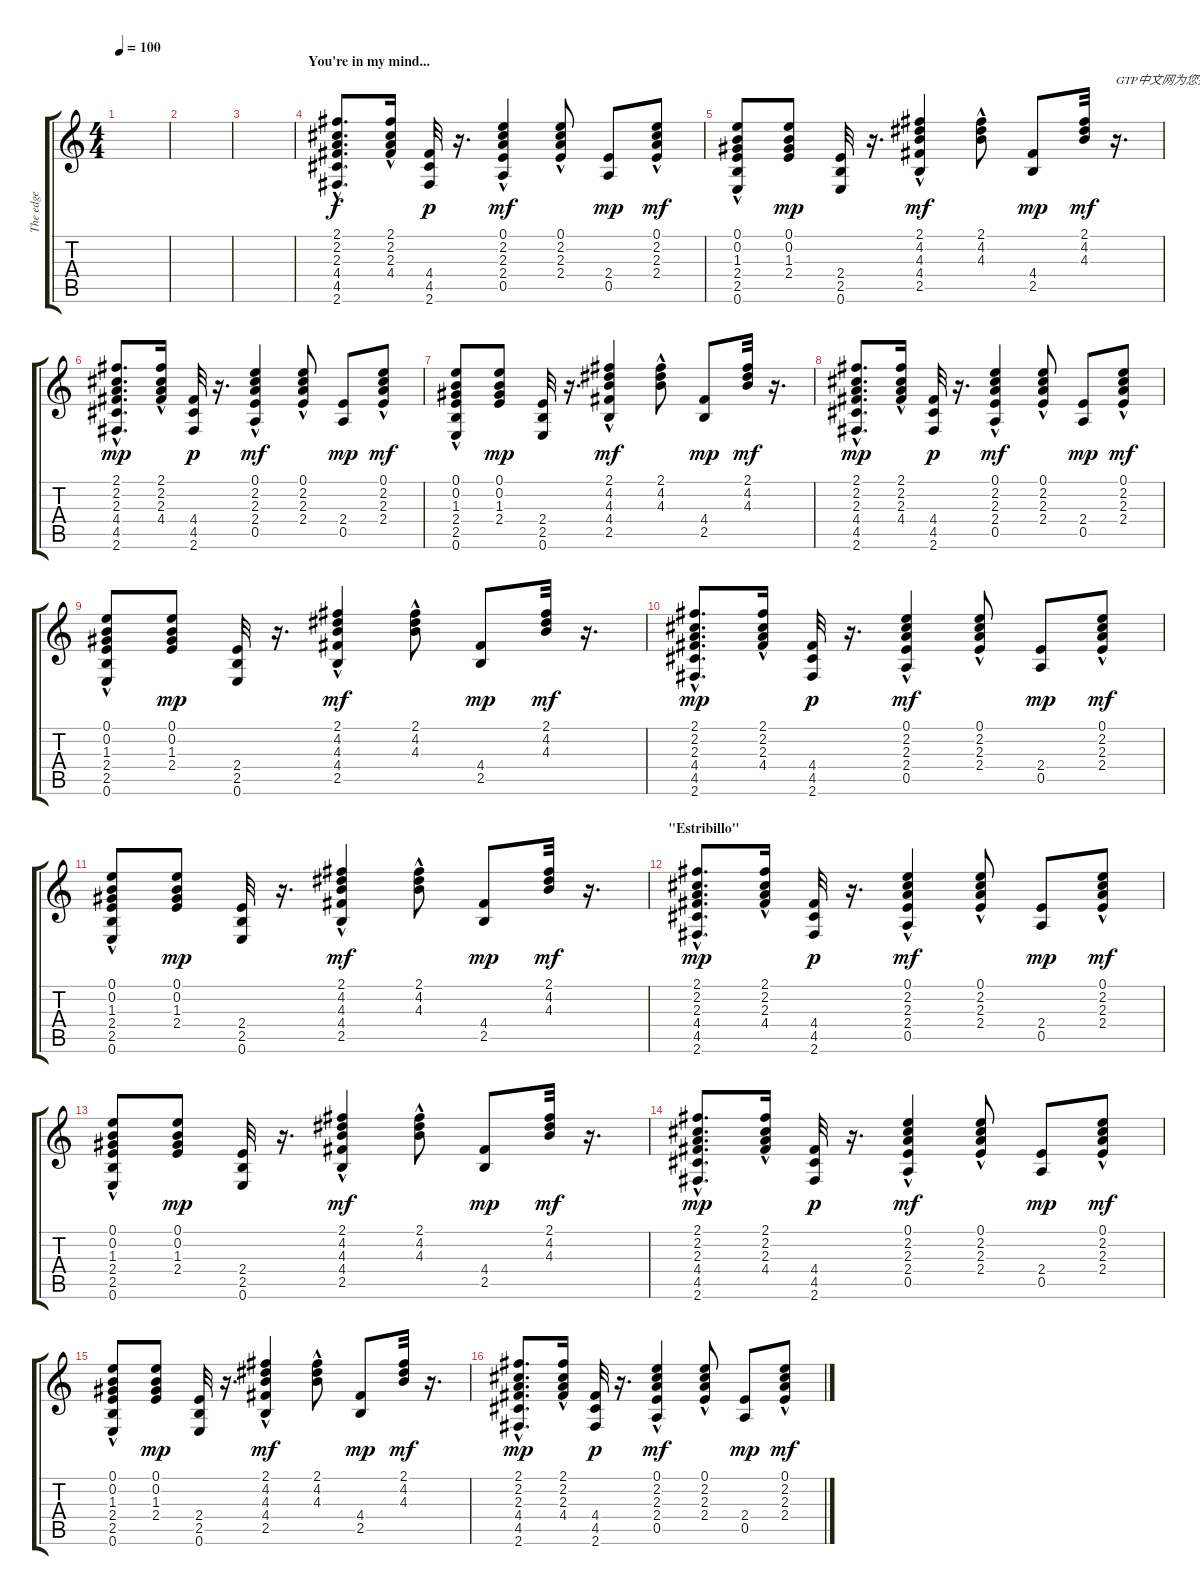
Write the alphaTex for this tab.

\track ("The edge" "The edge") {instrument distortionguitar}
\staff {score tabs}
\tuning (E4 B3 G3 D3 A2 E2) {hide}
\ts (4 4)
\tempo 100
\clef g2
\ks c
|
|
|
\section ("" "You're in my mind...")
(2.1 2.2 2.3 4.4{hac} 4.5{hac} 2.6{hac}).8{d} (2.1{hac} 2.2 2.3 4.4).16 (4.4 4.5 2.6).32{dy p} r.16{d} (0.1{hac} 2.2{hac} 2.3{hac} 2.4 0.5).4{dy mf} (0.1{hac} 2.2{hac} 2.3{hac} 2.4{hac}).8 (2.4 0.5).8{dy mp} (0.1{hac} 2.2 2.3{hac} 2.4{hac}).8{dy mf} |
(0.1 0.2 1.3 2.4{hac} 2.5{hac} 0.6).8 (0.1 0.2 1.3 2.4).8{dy mp} (2.4 2.5 0.6).32 r.16{d} (2.1{hac} 4.2{hac} 4.3{hac} 4.4 2.5).4{dy mf} (2.1{hac} 4.2{hac} 4.3{hac}).8 (4.4 2.5).8{dy mp} (2.1 4.2 4.3).32{dy mf} r.16{d txt "GTP中文网为您提供优秀的谱子"} |
(2.1 2.2 2.3 4.4{hac} 4.5{hac} 2.6{hac}).8{d dy mp} (2.1{hac} 2.2 2.3 4.4).16 (4.4 4.5 2.6).32{dy p} r.16{d} (0.1{hac} 2.2{hac} 2.3{hac} 2.4 0.5).4{dy mf} (0.1{hac} 2.2{hac} 2.3{hac} 2.4{hac}).8 (2.4 0.5).8{dy mp} (0.1{hac} 2.2 2.3{hac} 2.4{hac}).8{dy mf} |
(0.1 0.2 1.3 2.4{hac} 2.5{hac} 0.6).8 (0.1 0.2 1.3 2.4).8{dy mp} (2.4 2.5 0.6).32 r.16{d} (2.1{hac} 4.2{hac} 4.3{hac} 4.4 2.5).4{dy mf} (2.1{hac} 4.2{hac} 4.3{hac}).8 (4.4 2.5).8{dy mp} (2.1 4.2 4.3).32{dy mf} r.16{d} |
(2.1 2.2 2.3 4.4{hac} 4.5{hac} 2.6{hac}).8{d dy mp} (2.1{hac} 2.2 2.3 4.4).16 (4.4 4.5 2.6).32{dy p} r.16{d} (0.1{hac} 2.2{hac} 2.3{hac} 2.4 0.5).4{dy mf} (0.1{hac} 2.2{hac} 2.3{hac} 2.4{hac}).8 (2.4 0.5).8{dy mp} (0.1{hac} 2.2 2.3{hac} 2.4{hac}).8{dy mf} |
(0.1 0.2 1.3 2.4{hac} 2.5{hac} 0.6).8 (0.1 0.2 1.3 2.4).8{dy mp} (2.4 2.5 0.6).32 r.16{d} (2.1{hac} 4.2{hac} 4.3{hac} 4.4 2.5).4{dy mf} (2.1{hac} 4.2{hac} 4.3{hac}).8 (4.4 2.5).8{dy mp} (2.1 4.2 4.3).32{dy mf} r.16{d} |
(2.1 2.2 2.3 4.4{hac} 4.5{hac} 2.6{hac}).8{d dy mp} (2.1{hac} 2.2 2.3 4.4).16 (4.4 4.5 2.6).32{dy p} r.16{d} (0.1{hac} 2.2{hac} 2.3{hac} 2.4 0.5).4{dy mf} (0.1{hac} 2.2{hac} 2.3{hac} 2.4{hac}).8 (2.4 0.5).8{dy mp} (0.1{hac} 2.2 2.3{hac} 2.4{hac}).8{dy mf} |
(0.1 0.2 1.3 2.4{hac} 2.5{hac} 0.6).8 (0.1 0.2 1.3 2.4).8{dy mp} (2.4 2.5 0.6).32 r.16{d} (2.1{hac} 4.2{hac} 4.3{hac} 4.4 2.5).4{dy mf} (2.1{hac} 4.2{hac} 4.3{hac}).8 (4.4 2.5).8{dy mp} (2.1 4.2 4.3).32{dy mf} r.16{d} |
\section ("" "\"Estribillo\"")
(2.1 2.2 2.3 4.4{hac} 4.5{hac} 2.6{hac}).8{d dy mp} (2.1{hac} 2.2 2.3 4.4).16 (4.4 4.5 2.6).32{dy p} r.16{d} (0.1{hac} 2.2{hac} 2.3{hac} 2.4 0.5).4{dy mf} (0.1{hac} 2.2{hac} 2.3{hac} 2.4{hac}).8 (2.4 0.5).8{dy mp} (0.1{hac} 2.2 2.3{hac} 2.4{hac}).8{dy mf} |
(0.1 0.2 1.3 2.4{hac} 2.5{hac} 0.6).8 (0.1 0.2 1.3 2.4).8{dy mp} (2.4 2.5 0.6).32 r.16{d} (2.1{hac} 4.2{hac} 4.3{hac} 4.4 2.5).4{dy mf} (2.1{hac} 4.2{hac} 4.3{hac}).8 (4.4 2.5).8{dy mp} (2.1 4.2 4.3).32{dy mf} r.16{d} |
(2.1 2.2 2.3 4.4{hac} 4.5{hac} 2.6{hac}).8{d dy mp} (2.1{hac} 2.2 2.3 4.4).16 (4.4 4.5 2.6).32{dy p} r.16{d} (0.1{hac} 2.2{hac} 2.3{hac} 2.4 0.5).4{dy mf} (0.1{hac} 2.2{hac} 2.3{hac} 2.4{hac}).8 (2.4 0.5).8{dy mp} (0.1{hac} 2.2 2.3{hac} 2.4{hac}).8{dy mf} |
(0.1 0.2 1.3 2.4{hac} 2.5{hac} 0.6).8 (0.1 0.2 1.3 2.4).8{dy mp} (2.4 2.5 0.6).32 r.16{d} (2.1{hac} 4.2{hac} 4.3{hac} 4.4 2.5).4{dy mf} (2.1{hac} 4.2{hac} 4.3{hac}).8 (4.4 2.5).8{dy mp} (2.1 4.2 4.3).32{dy mf} r.16{d} |
(2.1 2.2 2.3 4.4{hac} 4.5{hac} 2.6{hac}).8{d dy mp} (2.1{hac} 2.2 2.3 4.4).16 (4.4 4.5 2.6).32{dy p} r.16{d} (0.1{hac} 2.2{hac} 2.3{hac} 2.4 0.5).4{dy mf} (0.1{hac} 2.2{hac} 2.3{hac} 2.4{hac}).8 (2.4 0.5).8{dy mp} (0.1{hac} 2.2 2.3{hac} 2.4{hac}).8{dy mf}
